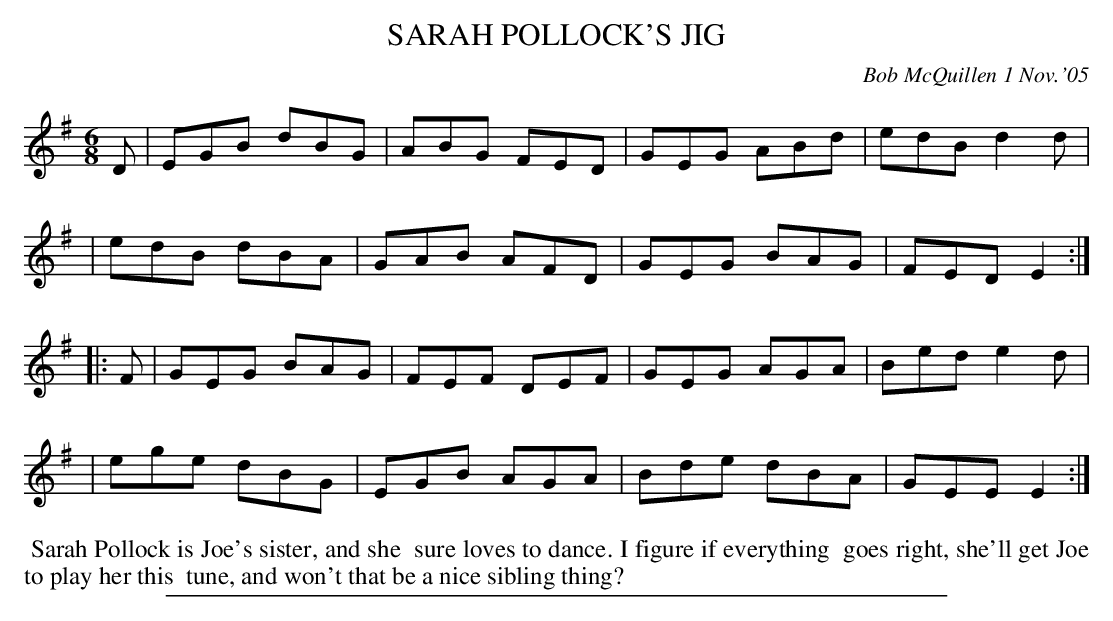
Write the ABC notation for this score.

X:1
T: SARAH POLLOCK'S JIG
C: Bob McQuillen 1 Nov.'05
M: 6/8
L: 1/8
K: Em
D \
| EGB dBG | ABG FED | GEG ABd  | edB d2d |
| edB dBA | GAB AFD | GEG BAG | FED E2 :|
|: F \
| GEG BAG | FEF DEF | GEG AGA | Bed e2d |
| ege dBG | EGB AGA | Bde dBA | GEE E2 :|
